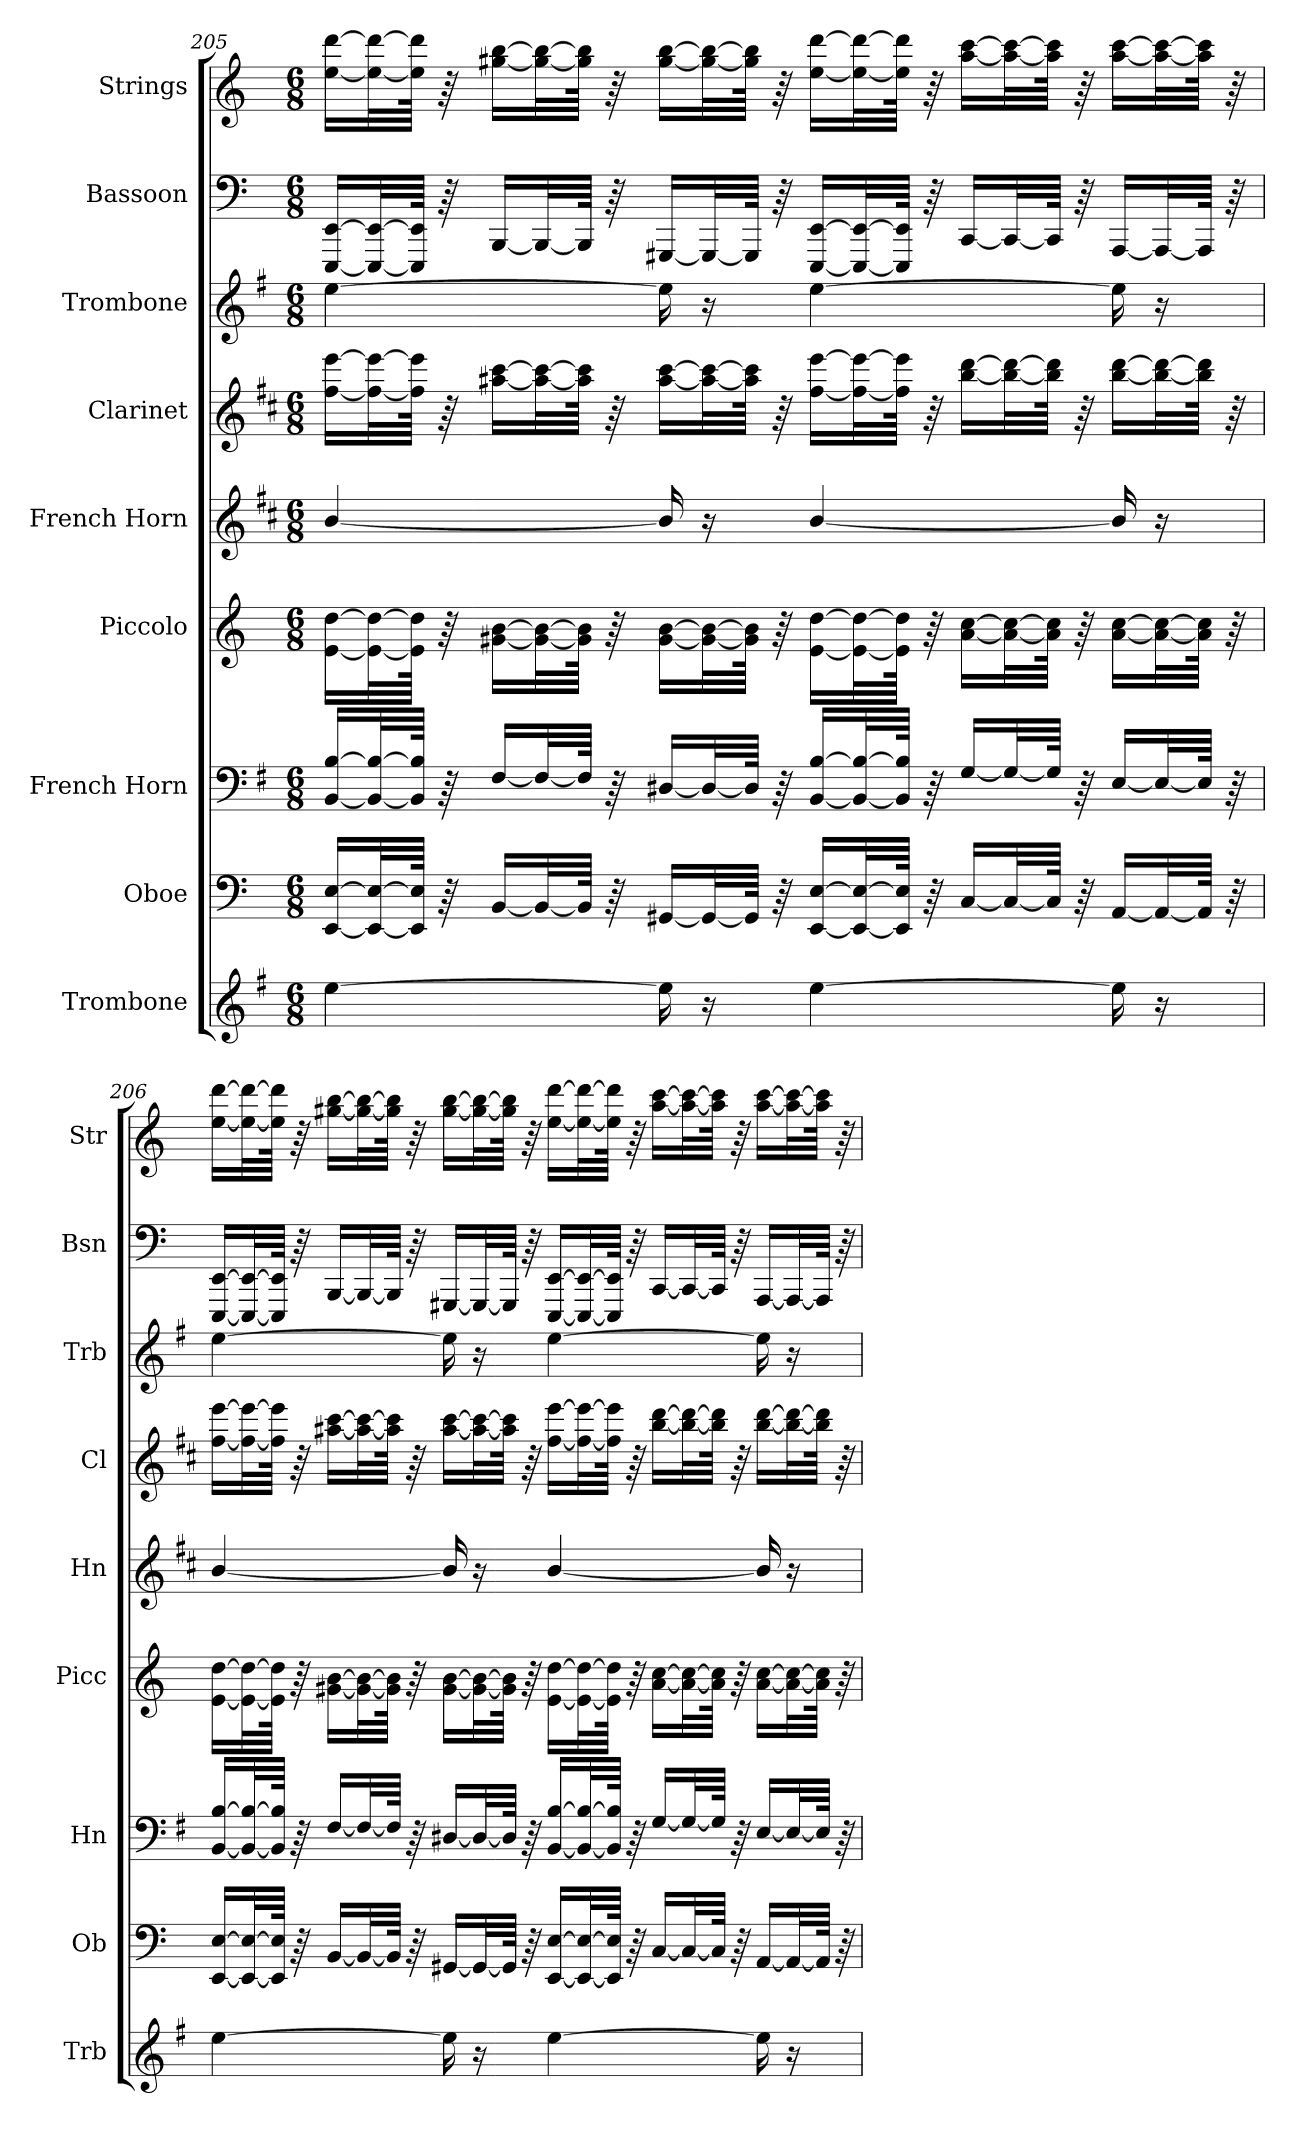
**kern	**kern	**kern	**kern	**kern	**kern	**kern	**kern	**kern
*part9	*part8	*part7	*part6	*part5	*part4	*part3	*part2	*part1
*staff9	*staff8	*staff7	*staff6	*staff5	*staff4	*staff3	*staff2	*staff1
*I"Trombone	*I"Oboe	*I"French Horn	*I"Piccolo	*I"French Horn	*I"Clarinet	*I"Trombone	*I"Bassoon	*I"Strings
*I'Trb	*I'Ob	*I'Hn	*I'Picc	*I'Hn	*I'Cl	*I'Trb	*I'Bsn	*I'Str
!!LO:PB:g=z
*clefG2	*clefF4	*clefF4	*clefG2	*clefG2	*clefG2	*clefG2	*clefF4	*clefG2
*	*	*ITrd4c7	*ITrd-7c-12	*ITrd4c7	*ITrd1c2	*	*	*
*k[f#]	*k[]	*k[]	*k[]	*k[f#]	*k[]	*k[f#]	*k[]	*k[]
*M6/8	*M6/8	*M6/8	*M6/8	*M6/8	*M6/8	*M6/8	*M6/8	*M6/8
=205	=205	=205	=205	=205	=205	=205	=205	=205
[4ee\	[16EE/ [16E/LL	[16EE/ [16E/LL	[16ee\ [16ddd\LL	[4e/	[16ee\ [16ddd\LL	[4ee\	[16EEE/ [16EE/LL	[16ee\ [16ddd\LL
.	32EE/_ 32E/_L	32EE/_ 32E/_L	32ee\_ 32ddd\_L	.	32ee\_ 32ddd\_L	.	32EEE/_ 32EE/_L	32ee\_ 32ddd\_L
.	64EE/] 64E/]JJJk	64EE/] 64E/]JJJk	64ee\] 64ddd\]JJJk	.	64ee\] 64ddd\]JJJk	.	64EEE/] 64EE/]JJJk	64ee\] 64ddd\]JJJk
.	64r	64r	64r	.	64r	.	64r	64r
.	[16BB/LL	[16BB/LL	[16gg#X\ [16bb\LL	.	[16gg#X\ [16bb\LL	.	[16BBB/LL	[16gg#X\ [16bb\LL
.	32BB/L_	32BB/L_	32gg#\_ 32bb\_L	.	32gg#\_ 32bb\_L	.	32BBB/L_	32gg#\_ 32bb\_L
.	64BB/JJJk]	64BB/JJJk]	64gg#\] 64bb\]JJJk	.	64gg#\] 64bb\]JJJk	.	64BBB/JJJk]	64gg#\] 64bb\]JJJk
.	64r	64r	64r	.	64r	.	64r	64r
16ee\]	[16GG#X/LL	[16GG#X/LL	[16gg#\ [16bb\LL	16e/]	[16gg#\ [16bb\LL	16ee\]	[16GGG#X/LL	[16gg#\ [16bb\LL
16r	32GG#/L_	32GG#/L_	32gg#\_ 32bb\_L	16r	32gg#\_ 32bb\_L	16r	32GGG#/L_	32gg#\_ 32bb\_L
.	64GG#/JJJk]	64GG#/JJJk]	64gg#\] 64bb\]JJJk	.	64gg#\] 64bb\]JJJk	.	64GGG#/JJJk]	64gg#\] 64bb\]JJJk
.	64r	64r	64r	.	64r	.	64r	64r
[4ee\	[16EE/ [16E/LL	[16EE/ [16E/LL	[16ee\ [16ddd\LL	[4e/	[16ee\ [16ddd\LL	[4ee\	[16EEE/ [16EE/LL	[16ee\ [16ddd\LL
.	32EE/_ 32E/_L	32EE/_ 32E/_L	32ee\_ 32ddd\_L	.	32ee\_ 32ddd\_L	.	32EEE/_ 32EE/_L	32ee\_ 32ddd\_L
.	64EE/] 64E/]JJJk	64EE/] 64E/]JJJk	64ee\] 64ddd\]JJJk	.	64ee\] 64ddd\]JJJk	.	64EEE/] 64EE/]JJJk	64ee\] 64ddd\]JJJk
.	64r	64r	64r	.	64r	.	64r	64r
.	[16C/LL	[16C/LL	[16aa\ [16ccc\LL	.	[16aa\ [16ccc\LL	.	[16CC/LL	[16aa\ [16ccc\LL
.	32C/L_	32C/L_	32aa\_ 32ccc\_L	.	32aa\_ 32ccc\_L	.	32CC/L_	32aa\_ 32ccc\_L
.	64C/JJJk]	64C/JJJk]	64aa\] 64ccc\]JJJk	.	64aa\] 64ccc\]JJJk	.	64CC/JJJk]	64aa\] 64ccc\]JJJk
.	64r	64r	64r	.	64r	.	64r	64r
16ee\]	[16AA/LL	[16AA/LL	[16aa\ [16ccc\LL	16e/]	[16aa\ [16ccc\LL	16ee\]	[16AAA/LL	[16aa\ [16ccc\LL
16r	32AA/L_	32AA/L_	32aa\_ 32ccc\_L	16r	32aa\_ 32ccc\_L	16r	32AAA/L_	32aa\_ 32ccc\_L
.	64AA/JJJk]	64AA/JJJk]	64aa\] 64ccc\]JJJk	.	64aa\] 64ccc\]JJJk	.	64AAA/JJJk]	64aa\] 64ccc\]JJJk
.	64r	64r	64r	.	64r	.	64r	64r
!!LO:PB:g=z
=206	=206	=206	=206	=206	=206	=206	=206	=206
[4ee\	[16EE/ [16E/LL	[16EE/ [16E/LL	[16ee\ [16ddd\LL	[4e/	[16ee\ [16ddd\LL	[4ee\	[16EEE/ [16EE/LL	[16ee\ [16ddd\LL
.	32EE/_ 32E/_L	32EE/_ 32E/_L	32ee\_ 32ddd\_L	.	32ee\_ 32ddd\_L	.	32EEE/_ 32EE/_L	32ee\_ 32ddd\_L
.	64EE/] 64E/]JJJk	64EE/] 64E/]JJJk	64ee\] 64ddd\]JJJk	.	64ee\] 64ddd\]JJJk	.	64EEE/] 64EE/]JJJk	64ee\] 64ddd\]JJJk
.	64r	64r	64r	.	64r	.	64r	64r
.	[16BB/LL	[16BB/LL	[16gg#X\ [16bb\LL	.	[16gg#X\ [16bb\LL	.	[16BBB/LL	[16gg#X\ [16bb\LL
.	32BB/L_	32BB/L_	32gg#\_ 32bb\_L	.	32gg#\_ 32bb\_L	.	32BBB/L_	32gg#\_ 32bb\_L
.	64BB/JJJk]	64BB/JJJk]	64gg#\] 64bb\]JJJk	.	64gg#\] 64bb\]JJJk	.	64BBB/JJJk]	64gg#\] 64bb\]JJJk
.	64r	64r	64r	.	64r	.	64r	64r
16ee\]	[16GG#X/LL	[16GG#X/LL	[16gg#\ [16bb\LL	16e/]	[16gg#\ [16bb\LL	16ee\]	[16GGG#X/LL	[16gg#\ [16bb\LL
16r	32GG#/L_	32GG#/L_	32gg#\_ 32bb\_L	16r	32gg#\_ 32bb\_L	16r	32GGG#/L_	32gg#\_ 32bb\_L
.	64GG#/JJJk]	64GG#/JJJk]	64gg#\] 64bb\]JJJk	.	64gg#\] 64bb\]JJJk	.	64GGG#/JJJk]	64gg#\] 64bb\]JJJk
.	64r	64r	64r	.	64r	.	64r	64r
[4ee\	[16EE/ [16E/LL	[16EE/ [16E/LL	[16ee\ [16ddd\LL	[4e/	[16ee\ [16ddd\LL	[4ee\	[16EEE/ [16EE/LL	[16ee\ [16ddd\LL
.	32EE/_ 32E/_L	32EE/_ 32E/_L	32ee\_ 32ddd\_L	.	32ee\_ 32ddd\_L	.	32EEE/_ 32EE/_L	32ee\_ 32ddd\_L
.	64EE/] 64E/]JJJk	64EE/] 64E/]JJJk	64ee\] 64ddd\]JJJk	.	64ee\] 64ddd\]JJJk	.	64EEE/] 64EE/]JJJk	64ee\] 64ddd\]JJJk
.	64r	64r	64r	.	64r	.	64r	64r
.	[16C/LL	[16C/LL	[16aa\ [16ccc\LL	.	[16aa\ [16ccc\LL	.	[16CC/LL	[16aa\ [16ccc\LL
.	32C/L_	32C/L_	32aa\_ 32ccc\_L	.	32aa\_ 32ccc\_L	.	32CC/L_	32aa\_ 32ccc\_L
.	64C/JJJk]	64C/JJJk]	64aa\] 64ccc\]JJJk	.	64aa\] 64ccc\]JJJk	.	64CC/JJJk]	64aa\] 64ccc\]JJJk
.	64r	64r	64r	.	64r	.	64r	64r
16ee\]	[16AA/LL	[16AA/LL	[16aa\ [16ccc\LL	16e/]	[16aa\ [16ccc\LL	16ee\]	[16AAA/LL	[16aa\ [16ccc\LL
16r	32AA/L_	32AA/L_	32aa\_ 32ccc\_L	16r	32aa\_ 32ccc\_L	16r	32AAA/L_	32aa\_ 32ccc\_L
.	64AA/JJJk]	64AA/JJJk]	64aa\] 64ccc\]JJJk	.	64aa\] 64ccc\]JJJk	.	64AAA/JJJk]	64aa\] 64ccc\]JJJk
.	64r	64r	64r	.	64r	.	64r	64r
=	=	=	=	=	=	=	=	=
*-	*-	*-	*-	*-	*-	*-	*-	*-
